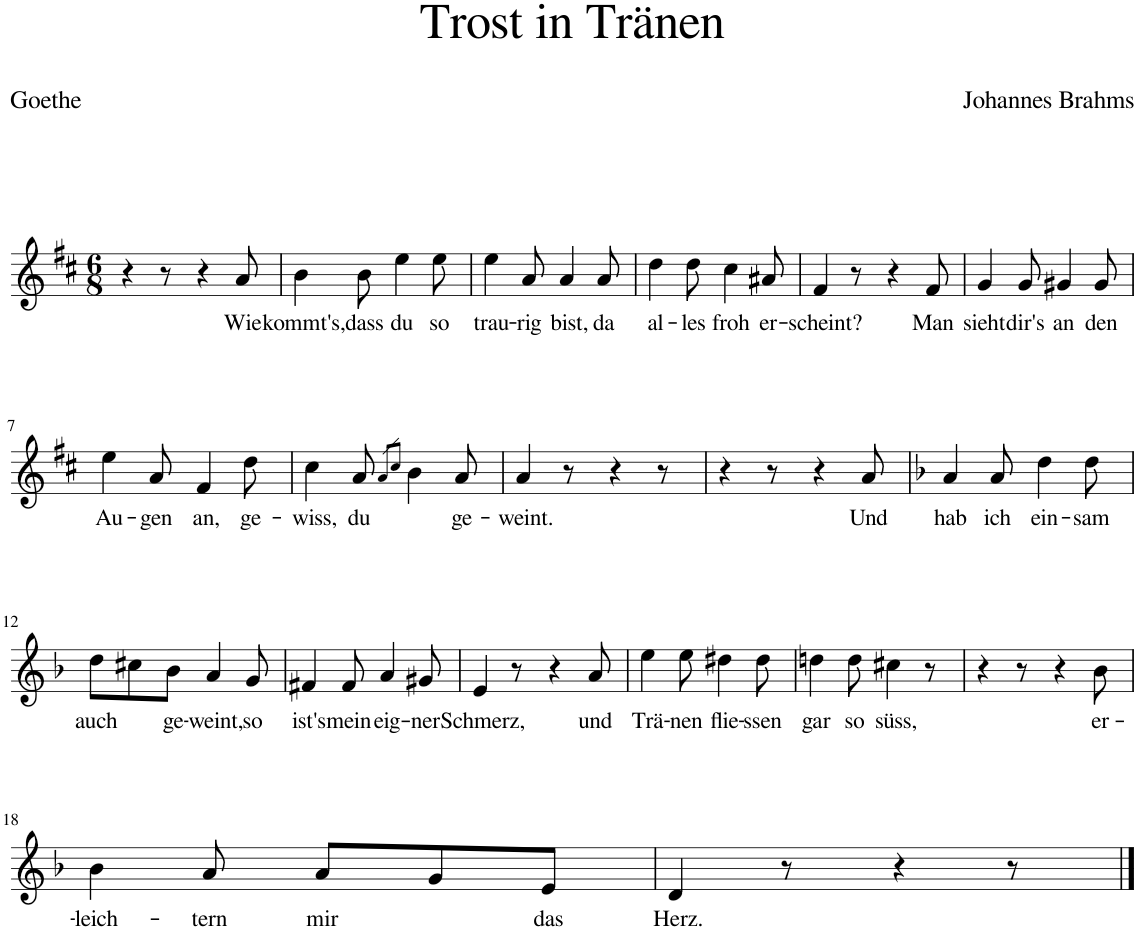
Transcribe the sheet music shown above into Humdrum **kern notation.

**kern	**text
*part1	*part1
*staff1	*staff1
*I"Piano	*
*I'Pno	*
*clefG2	*
*k[f#c#]	*
*M6/8	*
=1	=1
4r	.
8r	.
4r	.
!	!LO:LY:b
8a/	Wie
=2	=2
!	!LO:LY:b
4b\	kommt's,
!	!LO:LY:b
8b\	dass
!	!LO:LY:b
4ee\	du
!	!LO:LY:b
8ee\	so
=3	=3
!	!LO:LY:b
4ee\	trau-
!	!LO:LY:b
8a/	-rig
!	!LO:LY:b
4a/	bist,
!	!LO:LY:b
8a/	da
=4	=4
!	!LO:LY:b
4dd\	al-
!	!LO:LY:b
8dd\	-les
!	!LO:LY:b
4cc#\	froh
!	!LO:LY:b
8a#X/	er-
=5	=5
!	!LO:LY:b
4f#/	-scheint?
8r	.
4r	.
!	!LO:LY:b
8f#/	Man
=6	=6
!	!LO:LY:b
4g/	sieht
!	!LO:LY:b
8g/	dir's
!	!LO:LY:b
4g#X/	an
!	!LO:LY:b
8g#/	den
!!LO:LB:g=z
=7	=7
!	!LO:LY:b
4ee\	Au-
!	!LO:LY:b
8a/	-gen
!	!LO:LY:b
4f#/	an,
!	!LO:LY:b
8dd\	ge-
=8	=8
!	!LO:LY:b
4cc#\	wiss,
!	!LO:LY:b
8a/	du
8qa/L	.
8qcc#/J	.
4b\	.
!	!LO:LY:b
8a/	ge-
=9	=9
!	!LO:LY:b
4a/	-weint.
8r	.
4r	.
8r	.
=10	=10
4r	.
8r	.
4r	.
!	!LO:LY:b
8a/	Und
=11	=11
*k[b-]	*
!	!LO:LY:b
4a/	hab
!	!LO:LY:b
8a/	ich
!	!LO:LY:b
4dd\	ein-
!	!LO:LY:b
8dd\	-sam
!!LO:LB:g=z
=12	=12
!	!LO:LY:b
8dd\L	auch
8cc#X\	.
!	!LO:LY:b
8b-\J	ge-
!	!LO:LY:b
4a/	-weint,
!	!LO:LY:b
8g/	so
=13	=13
!	!LO:LY:b
4f#X/	ist's
!	!LO:LY:b
8f#/	mein
!	!LO:LY:b
4a/	eig-
!	!LO:LY:b
8g#X/	-ner
=14	=14
!	!LO:LY:b
4e/	Schmerz,
8r	.
4r	.
!	!LO:LY:b
8a/	und
=15	=15
!	!LO:LY:b
4ee\	Trä-
!	!LO:LY:b
8ee\	-nen
!	!LO:LY:b
4dd#X\	flie-
!	!LO:LY:b
8dd#\	-ssen
=16	=16
!	!LO:LY:b
4ddn\	gar
!	!LO:LY:b
8dd\	so
!	!LO:LY:b
4cc#X\	süss,
8r	.
=17	=17
4r	.
8r	.
4r	.
!	!LO:LY:b
8b-\	er-
!!LO:LB:g=z
=18	=18
!	!LO:LY:b
4b-\	-leich-
!	!LO:LY:b
8a/	-tern
!	!LO:LY:b
8a/L	mir
8g/	.
!	!LO:LY:b
8e/J	das
=19	=19
!	!LO:LY:b
4d/	Herz.
8r	.
4r	.
8r	.
==	==
*-	*-
